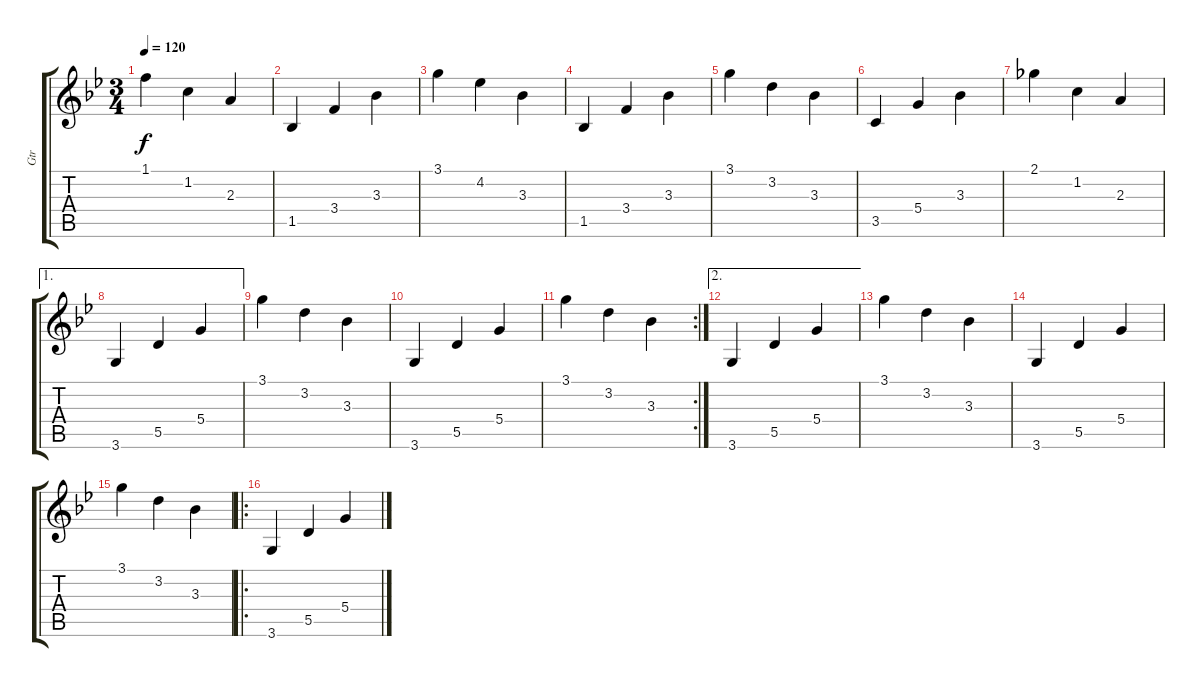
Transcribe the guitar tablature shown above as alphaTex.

\track ("Gtr" "Gtr") {instrument acousticguitarnylon}
\staff {score tabs}
\tuning (E4 B3 G3 D3 A2 E2) {hide}
\ts (3 4)
\tempo 120
\clef g2
\ks bb
1.1.4{dy f} 1.2.4 2.3.4 |
1.5.4 3.4.4 3.3.4 |
3.1.4 4.2.4 3.3.4 |
1.5.4 3.4.4 3.3.4 |
3.1.4 3.2.4 3.3.4 |
3.5.4 5.4.4 3.3.4 |
2.1.4 1.2.4 2.3.4 |
\ae 1
3.6.4 5.5.4 5.4.4 |
3.1.4 3.2.4 3.3.4 |
3.6.4 5.5.4 5.4.4 |
\rc 2
3.1.4 3.2.4 3.3.4 |
\ae 2
3.6.4 5.5.4 5.4.4 |
3.1.4 3.2.4 3.3.4 |
3.6.4 5.5.4 5.4.4 |
3.1.4 3.2.4 3.3.4 |
\ro
3.6.4 5.5.4 5.4.4
